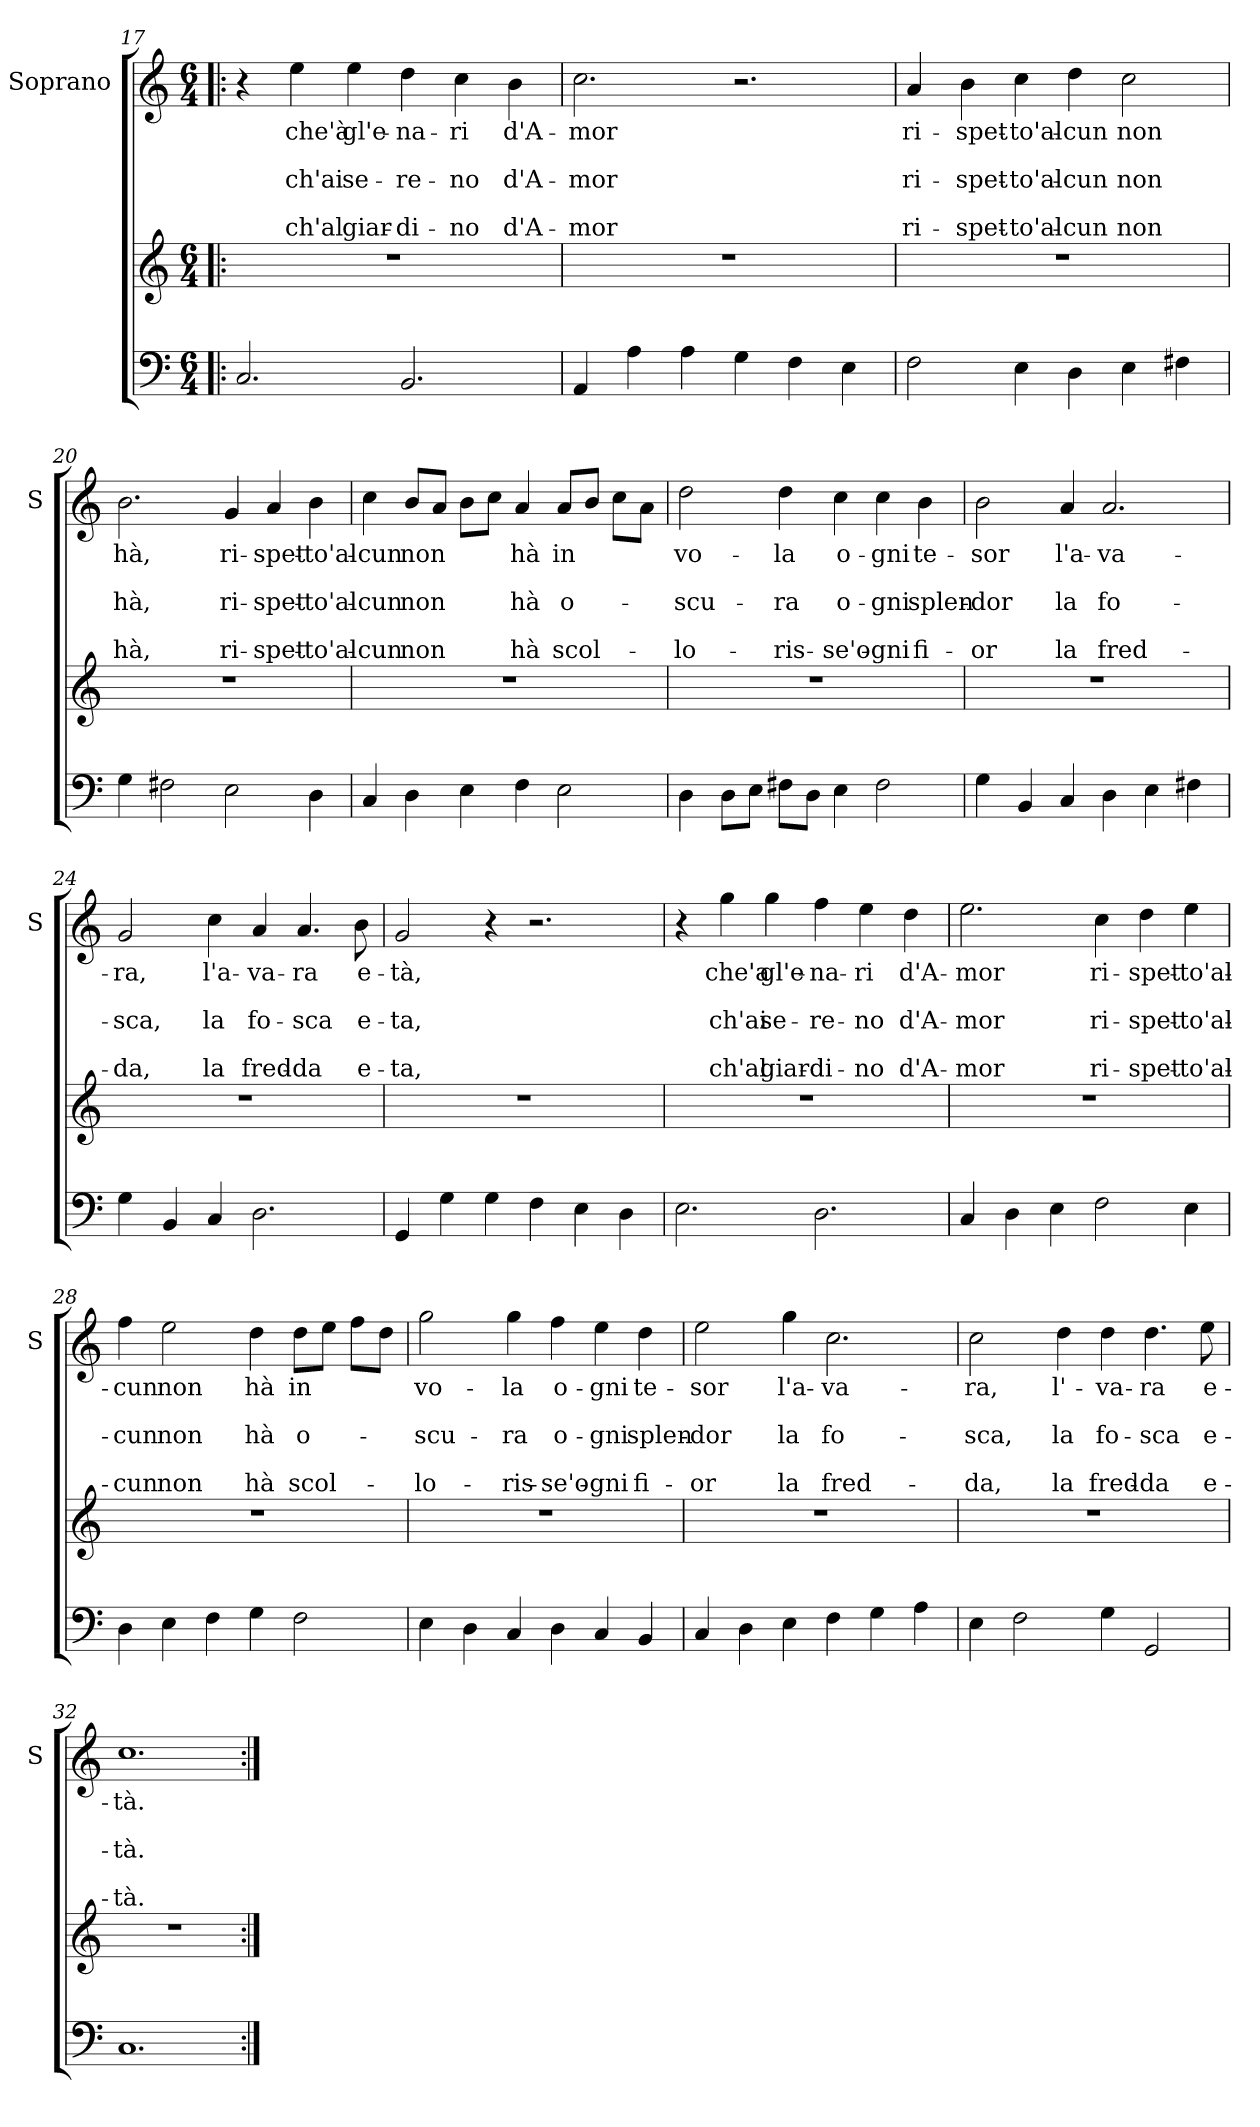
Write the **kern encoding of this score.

**kern	**kern	**kern	**text	**text	**text	**text	**text
*part2	*part2	*part1	*part1	*part1	*part1	*part1	*part1
*staff3	*staff2	*staff1	*staff1	*staff1	*staff1	*staff1	*staff1
*	*	*I"Soprano	*	*	*	*	*
*	*	*I'S	*	*	*	*	*
!!LO:LB:g=z
*clefF4	*clefG2	*clefG2	*	*	*	*	*
*k[]	*k[]	*k[]	*	*	*	*	*
*C:	*C:	*C:	*	*	*	*	*
*M6/4	*M6/4	*M6/4	*	*	*	*	*
=17!|:	=17!|:	=17!|:	=17!|:	=17!|:	=17!|:	=17!|:	=17!|:
2.C/	1.r	4r	.	.	.	.	.
!	!	!	!LO:LY:b	!	!LO:LY:b	!	!LO:LY:b
.	.	4ee\	che'à	.	ch'ai	.	ch'al
!	!	!	!LO:LY:b	!	!LO:LY:b	!	!LO:LY:b
.	.	4ee\	gl'e-	.	se-	.	giar-
!	!	!	!LO:LY:b	!	!LO:LY:b	!	!LO:LY:b
2.BB/	.	4dd\	-na-	.	-re-	.	-di-
!	!	!	!LO:LY:b	!	!LO:LY:b	!	!LO:LY:b
.	.	4cc\	-ri	.	-no	.	-no
!	!	!	!LO:LY:b	!	!LO:LY:b	!	!LO:LY:b
.	.	4b\	d'A-	.	d'A-	.	d'A-
=18	=18	=18	=18	=18	=18	=18	=18
!	!	!	!LO:LY:b	!	!LO:LY:b	!	!LO:LY:b
4AA/	1.r	2.cc\	-mor	.	-mor	.	-mor
4A\	.	.	.	.	.	.	.
4A\	.	.	.	.	.	.	.
4G\	.	2.r	.	.	.	.	.
4F\	.	.	.	.	.	.	.
4E\	.	.	.	.	.	.	.
=19	=19	=19	=19	=19	=19	=19	=19
!	!	!	!LO:LY:b	!	!LO:LY:b	!	!LO:LY:b
2F\	1.r	4a/	ri-	.	ri-	.	ri-
!	!	!	!LO:LY:b	!	!LO:LY:b	!	!LO:LY:b
.	.	4b\	-spet-	.	-spet-	.	-spet-
!	!	!	!LO:LY:b	!	!LO:LY:b	!	!LO:LY:b
4E\	.	4cc\	-to'al-	.	-to'al-	.	-to'al-
!	!	!	!LO:LY:b	!	!LO:LY:b	!	!LO:LY:b
4D\	.	4dd\	-cun	.	-cun	.	-cun
!	!	!	!LO:LY:b	!	!LO:LY:b	!	!LO:LY:b
4E\	.	2cc\	non	.	non	.	non
4F#X\	.	.	.	.	.	.	.
=20	=20	=20	=20	=20	=20	=20	=20
!	!	!	!LO:LY:b	!	!LO:LY:b	!	!LO:LY:b
4G\	1.r	2.b\	hà,	.	hà,	.	hà,
2F#X\	.	.	.	.	.	.	.
!	!	!	!LO:LY:b	!	!LO:LY:b	!	!LO:LY:b
2E\	.	4g/	ri-	.	ri-	.	ri-
!	!	!	!LO:LY:b	!	!LO:LY:b	!	!LO:LY:b
.	.	4a/	-spet-	.	-spet-	.	-spet-
!	!	!	!LO:LY:b	!	!LO:LY:b	!	!LO:LY:b
4D\	.	4b\	-to'al-	.	-to'al-	.	-to'al-
!!LO:LB:g=z
=21	=21	=21	=21	=21	=21	=21	=21
!	!	!	!LO:LY:b	!	!LO:LY:b	!	!LO:LY:b
4C/	1.r	4cc\	-cun	.	-cun	.	-cun
!	!	!	!LO:LY:b	!	!LO:LY:b	!	!LO:LY:b
4D\	.	8b/L	non	.	non	.	non
.	.	8a/J	.	.	.	.	.
4E\	.	8b\L	.	.	.	.	.
.	.	8cc\J	.	.	.	.	.
!	!	!	!LO:LY:b	!	!LO:LY:b	!	!LO:LY:b
4F\	.	4a/	hà	.	hà	.	hà
!	!	!	!LO:LY:b	!	!LO:LY:b	!	!LO:LY:b
2E\	.	8a/L	in	.	o-	.	scol-
.	.	8b/J	.	.	.	.	.
.	.	8cc\L	.	.	.	.	.
.	.	8a\J	.	.	.	.	.
=22	=22	=22	=22	=22	=22	=22	=22
!	!	!	!LO:LY:b	!	!LO:LY:b	!	!LO:LY:b
4D\	1.r	2dd\	vo-	.	-scu-	.	-lo-
8D\L	.	.	.	.	.	.	.
8E\J	.	.	.	.	.	.	.
!	!	!	!LO:LY:b	!	!LO:LY:b	!	!LO:LY:b
8F#X\L	.	4dd\	-la	.	-ra	.	-ris-
8D\J	.	.	.	.	.	.	.
!	!	!	!LO:LY:b	!	!LO:LY:b	!	!LO:LY:b
4E\	.	4cc\	o-	.	o-	.	-se'o-
!	!	!	!LO:LY:b	!	!LO:LY:b	!	!LO:LY:b
2F#\	.	4cc\	-gni	.	-gni	.	-gni
!	!	!	!LO:LY:b	!	!LO:LY:b	!	!LO:LY:b
.	.	4b\	te-	.	splen-	.	fi-
=23	=23	=23	=23	=23	=23	=23	=23
!	!	!	!LO:LY:b	!	!LO:LY:b	!	!LO:LY:b
4G\	1.r	2b\	-sor	.	-dor	.	-or
4BB/	.	.	.	.	.	.	.
!	!	!	!LO:LY:b	!	!LO:LY:b	!	!LO:LY:b
4C/	.	4a/	l'a-	.	la	.	la
!	!	!	!LO:LY:b	!	!LO:LY:b	!	!LO:LY:b
4D\	.	2.a/	-va-	.	fo-	.	fred-
4E\	.	.	.	.	.	.	.
4F#X\	.	.	.	.	.	.	.
=24	=24	=24	=24	=24	=24	=24	=24
!	!	!	!LO:LY:b	!	!LO:LY:b	!	!LO:LY:b
4G\	1.r	2g/	-ra,	.	-sca,	.	-da,
4BB/	.	.	.	.	.	.	.
!	!	!	!LO:LY:b	!	!LO:LY:b	!	!LO:LY:b
4C/	.	4cc\	l'a-	.	la	.	la
!	!	!	!LO:LY:b	!	!LO:LY:b	!	!LO:LY:b
2.D\	.	4a/	-va-	.	fo-	.	fred-
!	!	!	!LO:LY:b	!	!LO:LY:b	!	!LO:LY:b
.	.	4.a/	-ra	.	-sca	.	-da
!	!	!	!LO:LY:b	!	!LO:LY:b	!	!LO:LY:b
.	.	8b\	e-	.	e-	.	e-
!!LO:PB:g=z
=25	=25	=25	=25	=25	=25	=25	=25
!	!	!	!LO:LY:b	!	!LO:LY:b	!	!LO:LY:b
4GG/	1.r	2g/	-tà,	.	-ta,	.	-ta,
4G\	.	.	.	.	.	.	.
4G\	.	4r	.	.	.	.	.
4F\	.	2.r	.	.	.	.	.
4E\	.	.	.	.	.	.	.
4D\	.	.	.	.	.	.	.
=26	=26	=26	=26	=26	=26	=26	=26
2.E\	1.r	4r	.	.	.	.	.
!	!	!	!LO:LY:b	!	!LO:LY:b	!	!LO:LY:b
.	.	4gg\	che'a	.	ch'ai	.	ch'al
!	!	!	!LO:LY:b	!	!LO:LY:b	!	!LO:LY:b
.	.	4gg\	gl'e-	.	se-	.	giar-
!	!	!	!LO:LY:b	!	!LO:LY:b	!	!LO:LY:b
2.D\	.	4ff\	-na-	.	-re-	.	-di-
!	!	!	!LO:LY:b	!	!LO:LY:b	!	!LO:LY:b
.	.	4ee\	-ri	.	-no	.	-no
!	!	!	!LO:LY:b	!	!LO:LY:b	!	!LO:LY:b
.	.	4dd\	d'A-	.	d'A-	.	d'A-
=27	=27	=27	=27	=27	=27	=27	=27
!	!	!	!LO:LY:b	!	!LO:LY:b	!	!LO:LY:b
4C/	1.r	2.ee\	-mor	.	-mor	.	-mor
4D\	.	.	.	.	.	.	.
4E\	.	.	.	.	.	.	.
!	!	!	!LO:LY:b	!	!LO:LY:b	!	!LO:LY:b
2F\	.	4cc\	ri-	.	ri-	.	ri-
!	!	!	!LO:LY:b	!	!LO:LY:b	!	!LO:LY:b
.	.	4dd\	-spet-	.	-spet-	.	-spet-
!	!	!	!LO:LY:b	!	!LO:LY:b	!	!LO:LY:b
4E\	.	4ee\	-to'al-	.	-to'al-	.	-to'al-
=28	=28	=28	=28	=28	=28	=28	=28
!	!	!	!LO:LY:b	!	!LO:LY:b	!	!LO:LY:b
4D\	1.r	4ff\	-cun	.	-cun	.	-cun
!	!	!	!LO:LY:b	!	!LO:LY:b	!	!LO:LY:b
4E\	.	2ee\	non	.	non	.	non
4F\	.	.	.	.	.	.	.
!	!	!	!LO:LY:b	!	!LO:LY:b	!	!LO:LY:b
4G\	.	4dd\	hà	.	hà	.	hà
!	!	!	!LO:LY:b	!	!LO:LY:b	!	!LO:LY:b
2F\	.	8dd\L	in	.	o-	.	scol-
.	.	8ee\J	.	.	.	.	.
.	.	8ff\L	.	.	.	.	.
.	.	8dd\J	.	.	.	.	.
!!LO:LB:g=z
=29	=29	=29	=29	=29	=29	=29	=29
!	!	!	!LO:LY:b	!	!LO:LY:b	!	!LO:LY:b
4E\	1.r	2gg\	vo-	.	-scu-	.	-lo-
4D\	.	.	.	.	.	.	.
!	!	!	!LO:LY:b	!	!LO:LY:b	!	!LO:LY:b
4C/	.	4gg\	-la	.	-ra	.	-ris-
!	!	!	!LO:LY:b	!	!LO:LY:b	!	!LO:LY:b
4D\	.	4ff\	o-	.	o-	.	-se'o-
!	!	!	!LO:LY:b	!	!LO:LY:b	!	!LO:LY:b
4C/	.	4ee\	-gni	.	-gni	.	-gni
!	!	!	!LO:LY:b	!	!LO:LY:b	!	!LO:LY:b
4BB/	.	4dd\	te-	.	splen-	.	fi-
=30	=30	=30	=30	=30	=30	=30	=30
!	!	!	!LO:LY:b	!	!LO:LY:b	!	!LO:LY:b
4C/	1.r	2ee\	-sor	.	-dor	.	-or
4D\	.	.	.	.	.	.	.
!	!	!	!LO:LY:b	!	!LO:LY:b	!	!LO:LY:b
4E\	.	4gg\	l'a-	.	la	.	la
!	!	!	!LO:LY:b	!	!LO:LY:b	!	!LO:LY:b
4F\	.	2.cc\	-va-	.	fo-	.	fred-
4G\	.	.	.	.	.	.	.
4A\	.	.	.	.	.	.	.
=31	=31	=31	=31	=31	=31	=31	=31
!	!	!	!LO:LY:b	!	!LO:LY:b	!	!LO:LY:b
4E\	1.r	2cc\	-ra,	.	-sca,	.	-da,
2F\	.	.	.	.	.	.	.
!	!	!	!LO:LY:b	!	!LO:LY:b	!	!LO:LY:b
.	.	4dd\	l'-	.	la	.	la
!	!	!	!LO:LY:b	!	!LO:LY:b	!	!LO:LY:b
4G\	.	4dd\	-va-	.	fo-	.	fred-
!	!	!	!LO:LY:b	!	!LO:LY:b	!	!LO:LY:b
2GG/	.	4.dd\	-ra	.	-sca	.	-da
!	!	!	!LO:LY:b	!	!LO:LY:b	!	!LO:LY:b
.	.	8ee\	e-	.	e-	.	e-
=32	=32	=32	=32	=32	=32	=32	=32
!	!	!	!LO:LY:b	!	!LO:LY:b	!	!LO:LY:b
1.C	1.r	1.cc	-tà.	.	-tà.	.	-tà.
=:|!	=:|!	=:|!	=:|!	=:|!	=:|!	=:|!	=:|!
*-	*-	*-	*-	*-	*-	*-	*-
